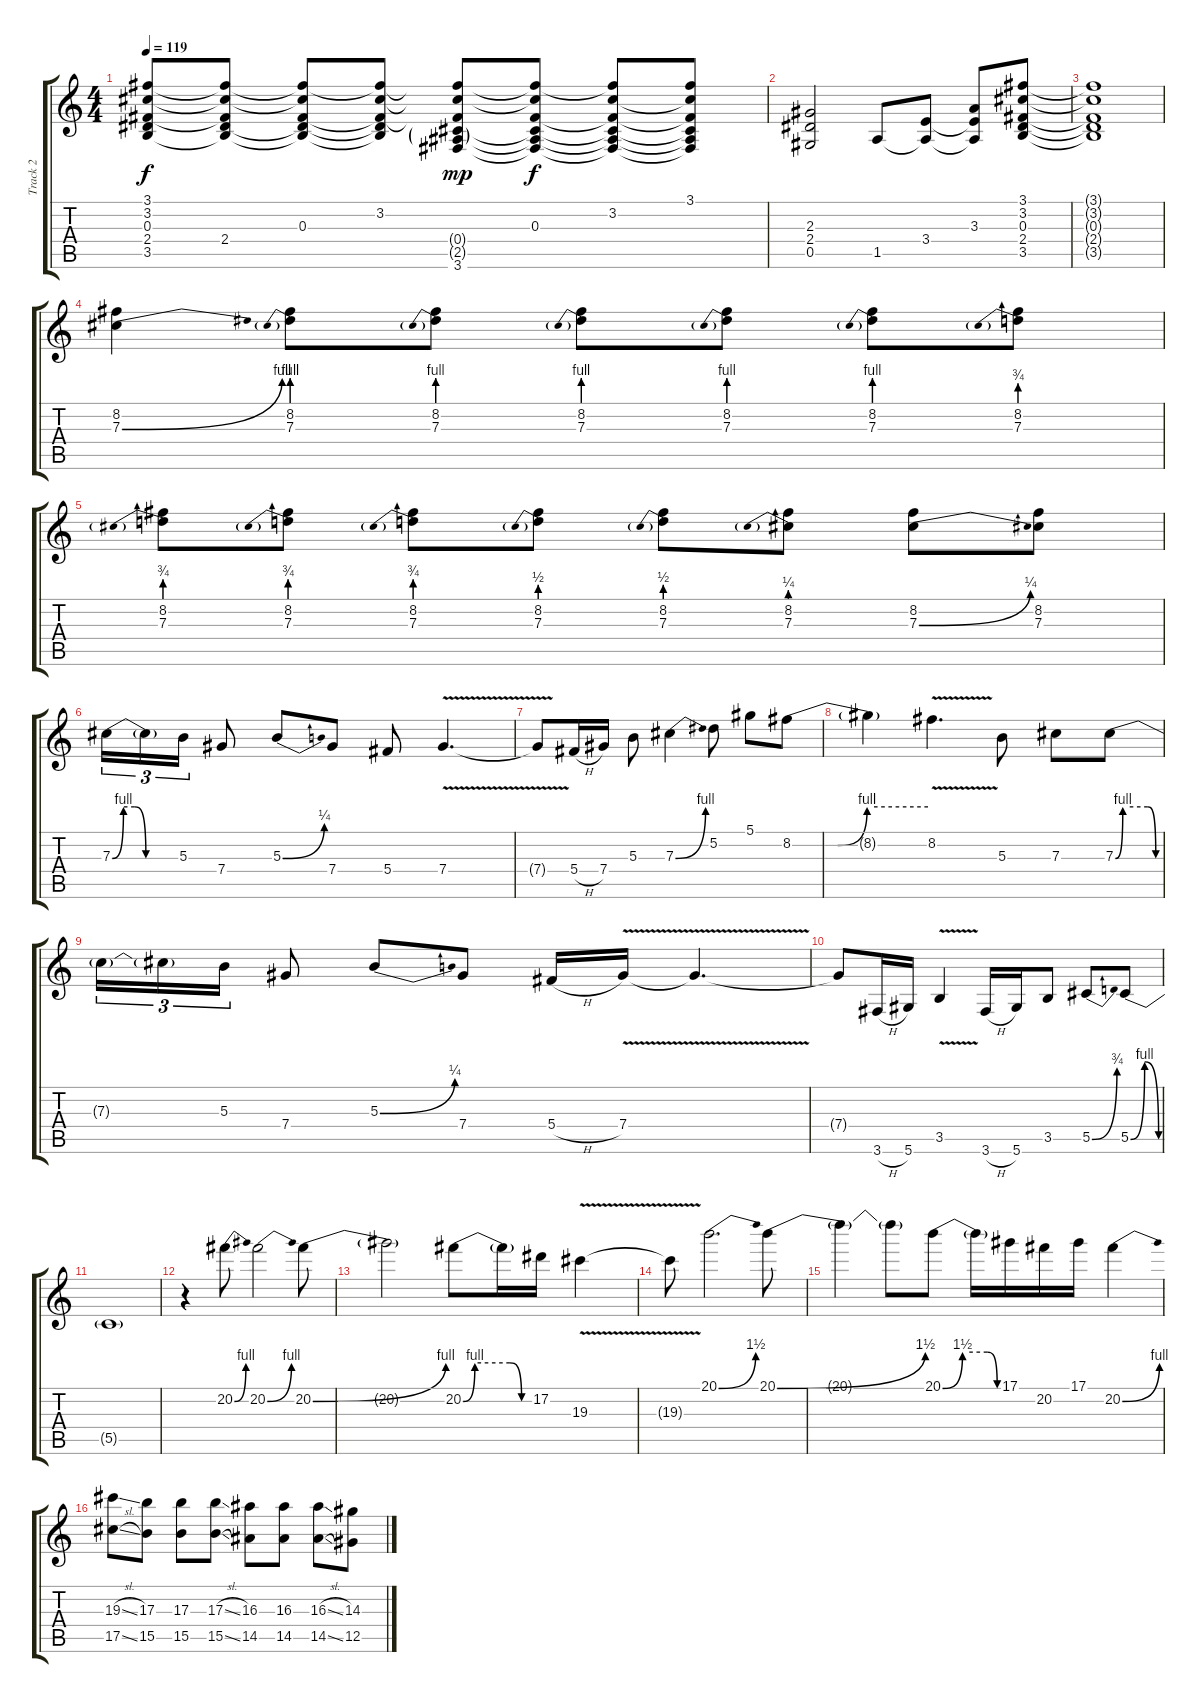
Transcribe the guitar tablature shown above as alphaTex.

\track ("Track 2" "Track 2") {instrument overdrivenguitar}
\staff {score tabs}
\tuning (Eb4 Bb3 Gb3 Db3 Ab2 Eb2) {hide}
\ts (4 4)
\tempo 119
\clef g2
\ks c
(3.1{t} 3.2{t} 0.3{t} 2.4{t} 3.5{t}).8{dy f} (3.1{t} 3.2{t} 0.3{t} 2.4 3.5{t}).8 (3.1{t} 3.2{t} 0.3 2.4{t} 3.5{t}).8 (3.1{t} 3.2 0.3{t} 2.4{t} 3.5{t}).8 (3.1{t} 3.2{t} 0.3{t} 0.4{g} 2.5{g} 3.6).8{dy mp} (3.1{t} 3.2{t} 0.3 0.4{t} 2.5{t} 3.6{t}).8{dy f} (3.1{t} 3.2 0.3{t} 0.4{t} 2.5{t} 3.6{t}).8 (3.1 3.2{t} 0.3{t} 0.4{t} 2.5{t} 3.6{t}).8 |
(2.3 2.4 0.5).2 1.5.8 (3.4 1.5{t}).8 (3.3 3.4{t} 1.5{t}).8 (3.1 3.2 0.3 2.4 3.5).8 |
(3.1{t} 3.2{t} 0.3{t} 2.4{t} 3.5{t}).1 |
(8.2 7.3{be (bend 0 0 60 4)}).4{volume 15} (8.2 7.3{be (prebend 0 4 60 4)}).8 (8.2 7.3{be (prebend 0 4 60 4)}).8 (8.2 7.3{be (prebend 0 4 60 4)}).8 (8.2 7.3{be (prebend 0 4 60 4)}).8 (8.2 7.3{be (prebend 0 4 60 4)}).8 (8.2 7.3{be (prebend 0 3 60 3)}).8 |
(8.2 7.3{be (prebend 0 3 60 3)}).8 (8.2 7.3{be (prebend 0 3 60 3)}).8 (8.2 7.3{be (prebend 0 3 60 3)}).8 (8.2 7.3{be (prebend 0 2 60 2)}).8 (8.2 7.3{be (prebend 0 2 60 2)}).8 (8.2 7.3{be (prebend 0 1 60 1)}).8 (8.2 7.3{be (bend 0 0 60 1)}).8 (8.2 7.3).8 |
7.3{be (custom 0 0 10 4 20 4 30 0 60 0)}.16{tu (3 2)} 7.3{t}.16{tu (3 2)} 5.3.16{tu (3 2)} 7.4.8 5.3{be (bend 0 0 60 1)}.8 7.4.8 5.4.8 7.4{v}.4{d} |
7.4{t}.8 5.4{h}.16 7.4.16 5.3.8 7.3{be (bend 0 0 60 4)}.4 5.2.8 5.1.8 8.2{be (custom 0 0 20 0 33 4 60 4)}.8 |
8.2{t}.4 8.2{v}.4{d} 5.3.8 7.3.8 7.3{be (custom 0 0 10 4 44 4 55 0 60 0)}.8 |
7.3{t}.16{tu (3 2)} 7.3{t}.16{tu (3 2)} 5.3.16{tu (3 2)} 7.4.8 5.3{be (bend 0 0 60 1)}.8 7.4.8 5.4{h}.16 7.4{v}.16 7.4{t}.4{d} |
7.4{t}.8 3.6{h}.16 5.6.16 3.5{v}.4 3.6{h}.16 5.6.16 3.5.8 5.5{be (bend 0 0 60 3)}.8 5.5{be (bendrelease 0 0 9 4 38 4 60 0)}.8 |
5.5{t}.1 |
r.4 20.2{be (bend 0 0 60 4)}.8 20.2{be (bend 0 0 60 4)}.2 20.2{be (bend 0 0 60 4)}.8 |
20.2{t}.2 20.2{be (custom 0 0 10 4 40 4 50 0 60 0)}.8 20.2{t}.16 17.2.16 19.3{v}.4 |
19.3{t}.8 20.1{be (bend 0 0 60 6)}.2{d} 20.1{be (bend 0 0 60 6)}.8 |
20.1{t}.4 20.1{t}.8 20.1{be (custom 0 0 20 6 45 6 55 0 60 0)}.8 20.1{t}.16 17.1.16 20.2.16 17.1.16 20.2{be (bend 0 0 60 4)}.4 |
(19.3{sl} 17.5{sl}).8 (17.3 15.5).8 (17.3 15.5).8 (17.3{sl} 15.5{sl}).8 (16.3 14.5).8 (16.3 14.5).8 (16.3{sl} 14.5{sl}).8 (14.3 12.5).8
